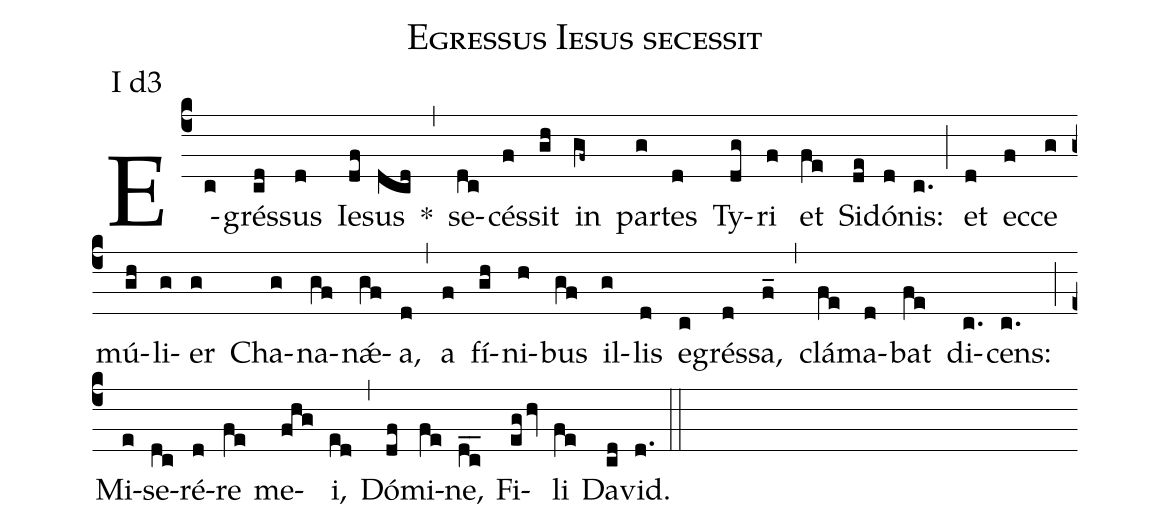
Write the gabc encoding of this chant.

name: Egressus Iesus secessit;
annotation: I d3;
%%
(c4)
E(c)grés(cd)sus(d) Ie(df)sus(dcd) *(,)
se(dc)cés(f)sit(gh) in(gf~) par(g)tes(d) Ty(dg)ri(f) et(fe) Si(de)dó(d)nis:(c.) (;)
et(d) ec(f)ce(g) mú(gh)li(g)er(g) Cha(g)na(gf)nǽ(gf)a,(d) (,)
a(f) fí(gh)ni(h)bus(gf) il(g)lis(d) e(c)grés(d)sa,(f_) (,)
clá(fe)ma(d)bat(fe) di(c.)cens:(c.) (;)
Mi(e)se(dc)ré(d)re(fe) me(fhg)i,(ed) (,)
Dó(df)mi(fe)ne,(dc__) Fi(eg/hv)li(fe) Da(cd)vid.(d.) (::)
